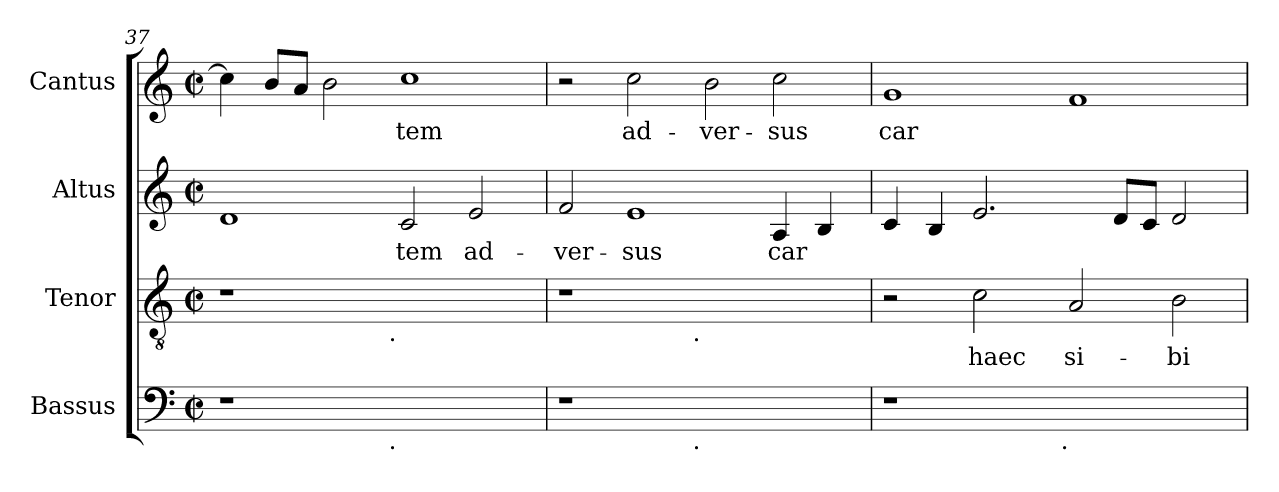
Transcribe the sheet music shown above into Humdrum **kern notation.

**kern	**kern	**text	**kern	**text	**kern	**text
*part4	*part3	*part3	*part2	*part2	*part1	*part1
*staff4	*staff3	*staff3	*staff2	*staff2	*staff1	*staff1
*I"Bassus	*I"Tenor	*	*I"Altus	*	*I"Cantus	*
*	*	*	*I'A	*	*I'C	*
!!LO:LB:g=z
*clefF4	*clefGv2	*	*clefG2	*	*clefG2	*
*k[]	*k[]	*	*k[]	*	*k[]	*
*C:	*C:	*	*C:	*	*C:	*
*M2/2	*M2/2	*	*M2/2	*	*M2/2	*
*met(c|)	*met(c|)	*	*met(c|)	*	*met(c|)	*
=37	=37	=37	=37	=37	=37	=37
!	!	!	!	!LO:LY:b:cj	!	!LO:LY:b:cj
*^	*^	*	*	*	*	*
1r	2ryy	1r	2ryy	.	1d	.	4cc\]	--
!	!	!	!	!	!	!	!	!LO:LY:b:cj
.	.	.	.	.	.	.	8b/L	--
!	!	!	!	!	!	!	!	!LO:LY:b:cj
.	.	.	.	.	.	.	8a/J	--
!	!	!	!	!	!	!	!	!LO:LY:b:cj
.	4...ryy	.	4...ryy	.	.	.	2b\	--
!	!	!	!LO:TX:b:t=.	!	!	!	!	!
!	!LO:TX:b:t=.	!	!	!	!	!	!	!
.	1ryy	.	1ryy	.	.	.	.	.
!	!	!	!	!	!	!LO:LY:b:cj	!	!LO:LY:b:cj
1ryy	.	1ryy	.	.	2c/	tem	1cc	-tem
!	!	!	!	!	!	!LO:LY:b:cj	!	!
.	.	.	.	.	2e/	ad-	.	.
.	32ryy	.	32ryy	.	.	.	.	.
=38	=38	=38	=38	=38	=38	=38	=38	=38
!	!	!	!	!	!	!LO:LY:b:cj	!	!
1r	2ryy	1r	2ryy	.	2f/	-ver-	2r	.
!	!	!	!	!	!	!LO:LY:b:cj	!	!LO:LY:b:cj
.	4...ryy	.	4...ryy	.	1e	-sus	2cc\	ad-
!	!	!	!LO:TX:b:t=.	!	!	!	!	!
!	!LO:TX:b:t=.	!	!	!	!	!	!	!
.	1ryy	.	1ryy	.	.	.	.	.
!	!	!	!	!	!	!	!	!LO:LY:b:cj
1ryy	.	1ryy	.	.	.	.	2b\	-ver-
!	!	!	!	!	!	!LO:LY:b:cj	!	!LO:LY:b:cj
.	.	.	.	.	4A/	car-	2cc\	-sus
!	!	!	!	!	!	!LO:LY:b:cj	!	!
.	.	.	.	.	4B/	--	.	.
.	32ryy	.	32ryy	.	.	.	.	.
=39	=39	=39	=39	=39	=39	=39	=39	=39
!	!	!	!	!	!	!LO:LY:b:cj	!	!LO:LY:b:cj
*	*	*v	*v	*	*	*	*	*
1r	2ryy	2r	.	4c/	--	1g	car-
!	!	!	!	!	!LO:LY:b:cj	!	!
.	.	.	.	4B/	--	.	.
!	!	!	!LO:LY:b:cj	!	!LO:LY:b:cj	!	!
.	4ryy	2c\	haec	2.e/	--	.	.
.	8...ryy	.	.	.	.	.	.
!	!LO:TX:b:t=.	!	!	!	!	!	!
.	1ryy	.	.	.	.	.	.
!	!	!	!LO:LY:b:cj	!	!	!	!LO:LY:b:cj
1ryy	.	2A/	si-	.	.	1f	--
!	!	!	!	!	!LO:LY:b:cj	!	!
.	.	.	.	8d/L	--	.	.
!	!	!	!	!	!LO:LY:b:cj	!	!
.	.	.	.	8c/J	--	.	.
!	!	!	!LO:LY:b:cj	!	!LO:LY:b:cj	!	!
.	.	2B\	-bi	2d/	--	.	.
.	64ryy	.	.	.	.	.	.
*v	*v	*	*	*	*	*	*
=	=	=	=	=	=	=
*-	*-	*-	*-	*-	*-	*-
